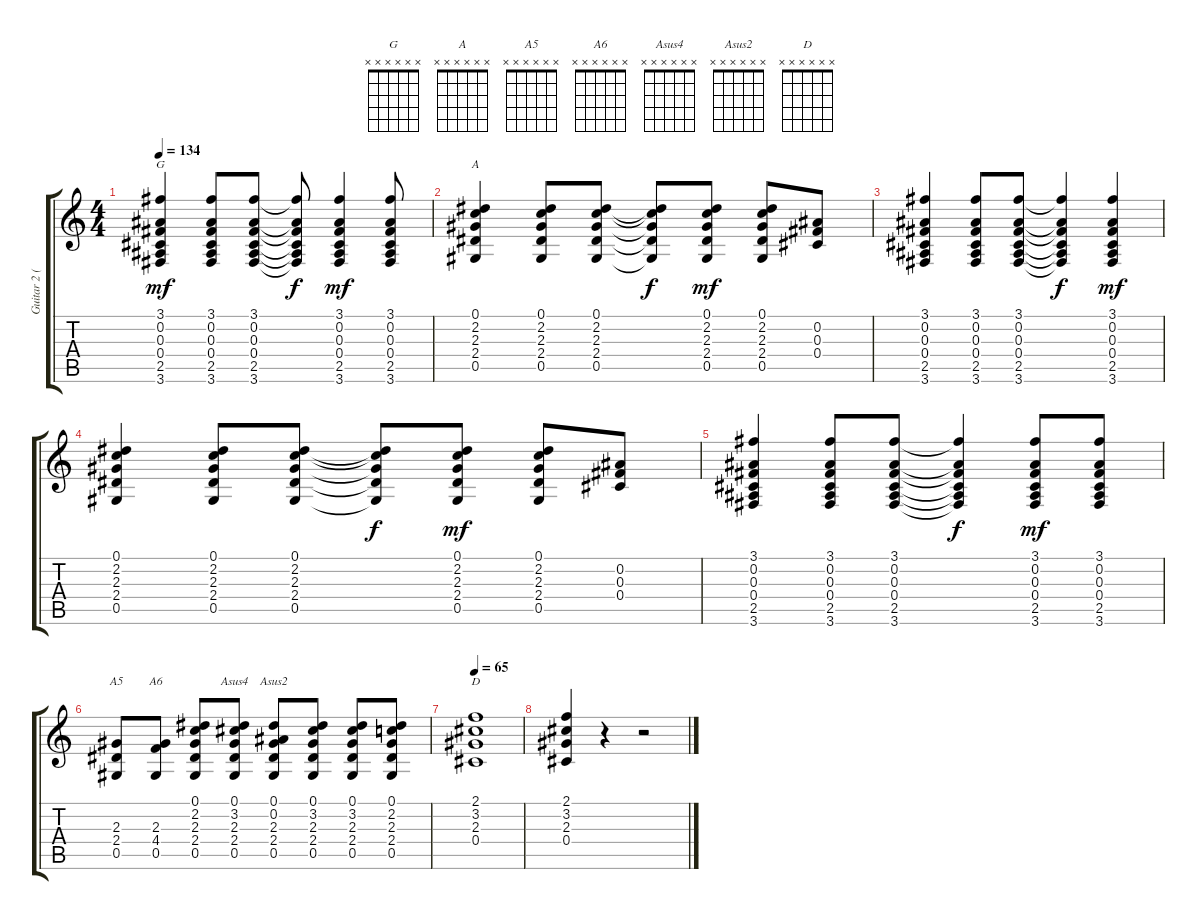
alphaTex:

\track ("Guitar 2 (Izzy)" "Guitar 2 (") {instrument acousticguitarsteel}
\staff {score tabs}
\tuning (Eb4 Bb3 Gb3 Db3 Ab2 Eb2) {hide}
\chord ("G" x x x x x x) {firstfret 0}
\chord ("A" x x x x x x) {firstfret 0}
\chord ("A5" x x x x x x) {firstfret 0}
\chord ("A6" x x x x x x) {firstfret 0}
\chord ("Asus4" x x x x x x) {firstfret 0}
\chord ("Asus2" x x x x x x) {firstfret 0}
\chord ("D" x x x x x x) {firstfret 0}
\ts (4 4)
\tempo 134
\clef g2
\ks c
(3.1 0.2 0.3 0.4 2.5 3.6).4{ch "G" dy mf} (3.1 0.2 0.3 0.4 2.5 3.6).8 (3.1 0.2 0.3 0.4 2.5 3.6).8 (3.1{t} 0.2{t} 0.3{t} 0.4{t} 2.5{t} 3.6{t}).8{dy f} (3.1 0.2 0.3 0.4 2.5 3.6).4{dy mf} (3.1 0.2 0.3 0.4 2.5 3.6).8 |
(0.1 2.2 2.3 2.4 0.5).4{ch "A"} (0.1 2.2 2.3 2.4 0.5).8 (0.1 2.2 2.3 2.4 0.5).8 (0.1{t} 2.2{t} 2.3{t} 2.4{t} 0.5{t}).8{dy f} (0.1 2.2 2.3 2.4 0.5).8{dy mf} (0.1 2.2 2.3 2.4 0.5).8 (0.2 0.3 0.4).8 |
(3.1 0.2 0.3 0.4 2.5 3.6).4 (3.1 0.2 0.3 0.4 2.5 3.6).8 (3.1 0.2 0.3 0.4 2.5 3.6).8 (3.1{t} 0.2{t} 0.3{t} 0.4{t} 2.5{t} 3.6{t}).4{dy f} (3.1 0.2 0.3 0.4 2.5 3.6).4{dy mf} |
(0.1 2.2 2.3 2.4 0.5).4 (0.1 2.2 2.3 2.4 0.5).8 (0.1 2.2 2.3 2.4 0.5).8 (0.1{t} 2.2{t} 2.3{t} 2.4{t} 0.5{t}).8{dy f} (0.1 2.2 2.3 2.4 0.5).8{dy mf} (0.1 2.2 2.3 2.4 0.5).8 (0.2 0.3 0.4).8 |
(3.1 0.2 0.3 0.4 2.5 3.6).4 (3.1 0.2 0.3 0.4 2.5 3.6).8 (3.1 0.2 0.3 0.4 2.5 3.6).8 (3.1{t} 0.2{t} 0.3{t} 0.4{t} 2.5{t} 3.6{t}).4{dy f} (3.1 0.2 0.3 0.4 2.5 3.6).8{dy mf} (3.1 0.2 0.3 0.4 2.5 3.6).8 |
(2.3 2.4 0.5).8{ch "A5"} (2.3 4.4 0.5).8{ch "A6"} (0.1 2.2 2.3 2.4 0.5).8 (0.1 3.2 2.3 2.4 0.5).8{ch "Asus4"} (0.1 0.2 2.3 2.4 0.5).8{ch "Asus2"} (0.1 3.2 2.3 2.4 0.5).8 (0.1 3.2 2.3 2.4 0.5).8 (0.1 2.2 2.3 2.4 0.5).8 |
\tempo 65
(2.1 3.2 2.3 0.4).1{ch "D"} |
(2.1 3.2 2.3 0.4).4 r.4 r.2
